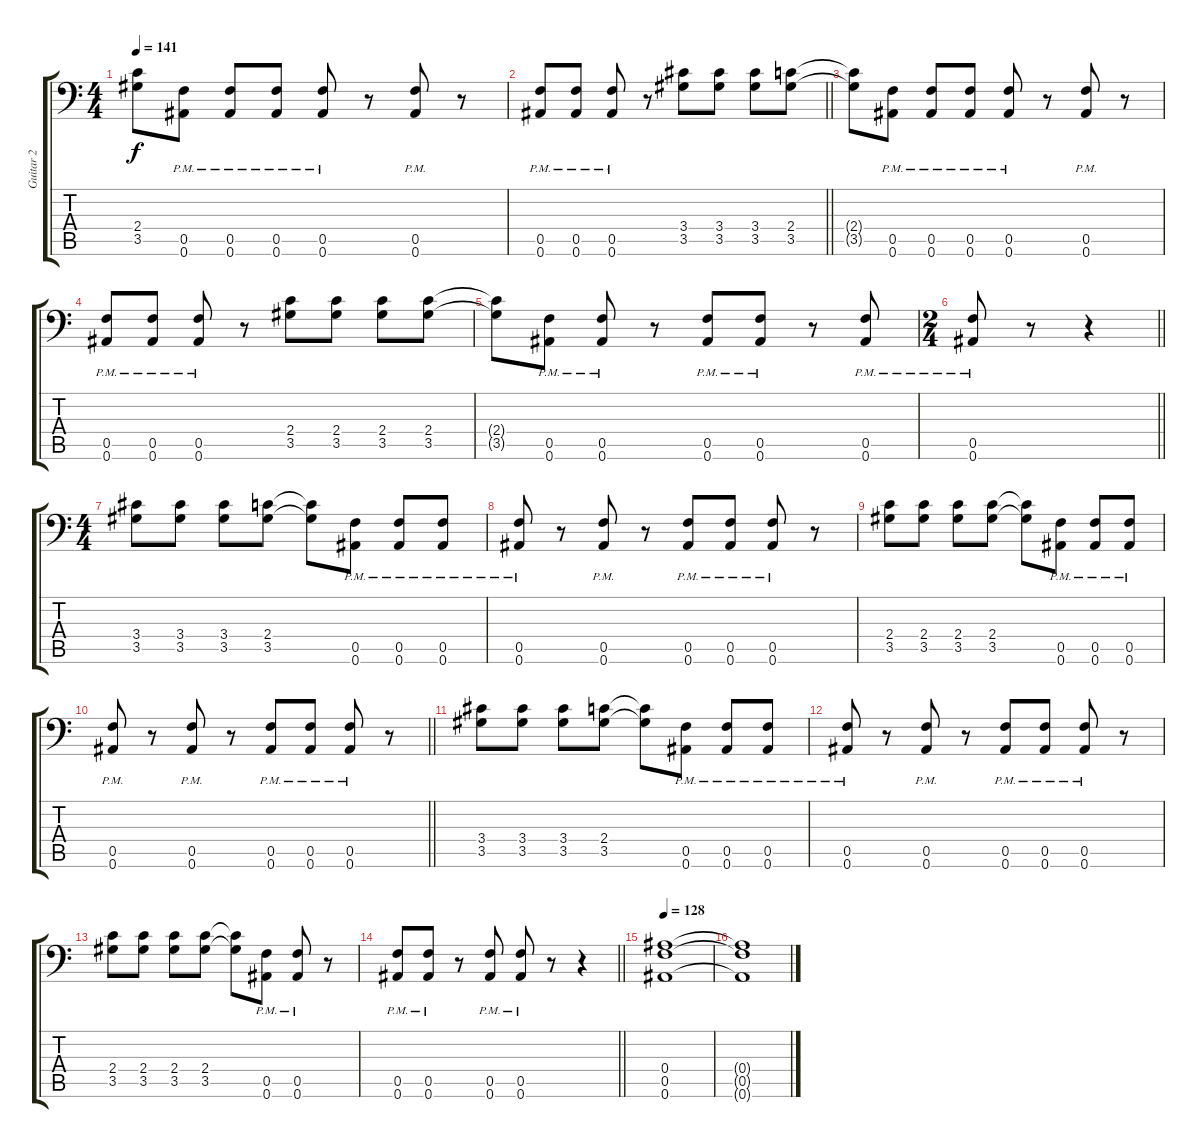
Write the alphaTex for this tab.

\track ("Guitar 2" "Guitar 2") {instrument distortionguitar}
\staff {score tabs}
\tuning (C4 G3 Eb3 Bb2 F2 Bb1) {hide}
\ts (4 4)
\tempo 141
\clef f4
\ks c
(2.4{t} 3.5{t}).8{dy f} (0.5{pm} 0.6{pm}).8 (0.5{pm} 0.6{pm}).8 (0.5{pm} 0.6{pm}).8 (0.5{pm} 0.6{pm}).8 r.8 (0.5{pm} 0.6{pm}).8 r.8 |
\barLineRight lightlight
(0.5{pm} 0.6{pm}).8 (0.5{pm} 0.6{pm}).8 (0.5{pm} 0.6{pm}).8 r.8 (3.4 3.5).8 (3.4 3.5).8 (3.4 3.5).8 (2.4 3.5).8 |
(2.4{t} 3.5{t}).8 (0.5{pm} 0.6{pm}).8 (0.5{pm} 0.6{pm}).8 (0.5{pm} 0.6{pm}).8 (0.5{pm} 0.6{pm}).8 r.8 (0.5{pm} 0.6{pm}).8 r.8 |
(0.5{pm} 0.6{pm}).8 (0.5{pm} 0.6{pm}).8 (0.5{pm} 0.6{pm}).8 r.8 (2.4 3.5).8 (2.4 3.5).8 (2.4 3.5).8 (2.4 3.5).8 |
(2.4{t} 3.5{t}).8 (0.5{pm} 0.6{pm}).8 (0.5{pm} 0.6{pm}).8 r.8 (0.5{pm} 0.6{pm}).8 (0.5{pm} 0.6{pm}).8 r.8 (0.5{pm} 0.6{pm}).8 |
\ts (2 4)
\barLineRight lightlight
(0.5{pm} 0.6{pm}).8 r.8 r.4 |
\ts (4 4)
(3.4 3.5).8 (3.4 3.5).8 (3.4 3.5).8 (2.4 3.5).8 (2.4{t} 3.5{t}).8 (0.5{pm} 0.6{pm}).8 (0.5{pm} 0.6{pm}).8 (0.5{pm} 0.6{pm}).8 |
(0.5{pm} 0.6{pm}).8 r.8 (0.5{pm} 0.6{pm}).8 r.8 (0.5{pm} 0.6{pm}).8 (0.5{pm} 0.6{pm}).8 (0.5{pm} 0.6{pm}).8 r.8 |
(2.4 3.5).8 (2.4 3.5).8 (2.4 3.5).8 (2.4 3.5).8 (2.4{t} 3.5{t}).8 (0.5{pm} 0.6{pm}).8 (0.5{pm} 0.6{pm}).8 (0.5{pm} 0.6{pm}).8 |
\barLineRight lightlight
(0.5{pm} 0.6{pm}).8 r.8 (0.5{pm} 0.6{pm}).8 r.8 (0.5{pm} 0.6{pm}).8 (0.5{pm} 0.6{pm}).8 (0.5{pm} 0.6{pm}).8 r.8 |
(3.4 3.5).8 (3.4 3.5).8 (3.4 3.5).8 (2.4 3.5).8 (2.4{t} 3.5{t}).8 (0.5{pm} 0.6{pm}).8 (0.5{pm} 0.6{pm}).8 (0.5{pm} 0.6{pm}).8 |
(0.5{pm} 0.6{pm}).8 r.8 (0.5{pm} 0.6{pm}).8 r.8 (0.5{pm} 0.6{pm}).8 (0.5{pm} 0.6{pm}).8 (0.5{pm} 0.6{pm}).8 r.8 |
(2.4 3.5).8 (2.4 3.5).8 (2.4 3.5).8 (2.4 3.5).8 (2.4{t} 3.5{t}).8 (0.5{pm} 0.6{pm}).8 (0.5{pm} 0.6{pm}).8 r.8 |
\barLineRight lightlight
(0.5{pm} 0.6{pm}).8 (0.5{pm} 0.6{pm}).8 r.8 (0.5{pm} 0.6{pm}).8 (0.5{pm} 0.6{pm}).8 r.8 r.4 |
\tempo 128
(0.4 0.5 0.6).1 |
(0.4{t} 0.5{t} 0.6{t}).1
